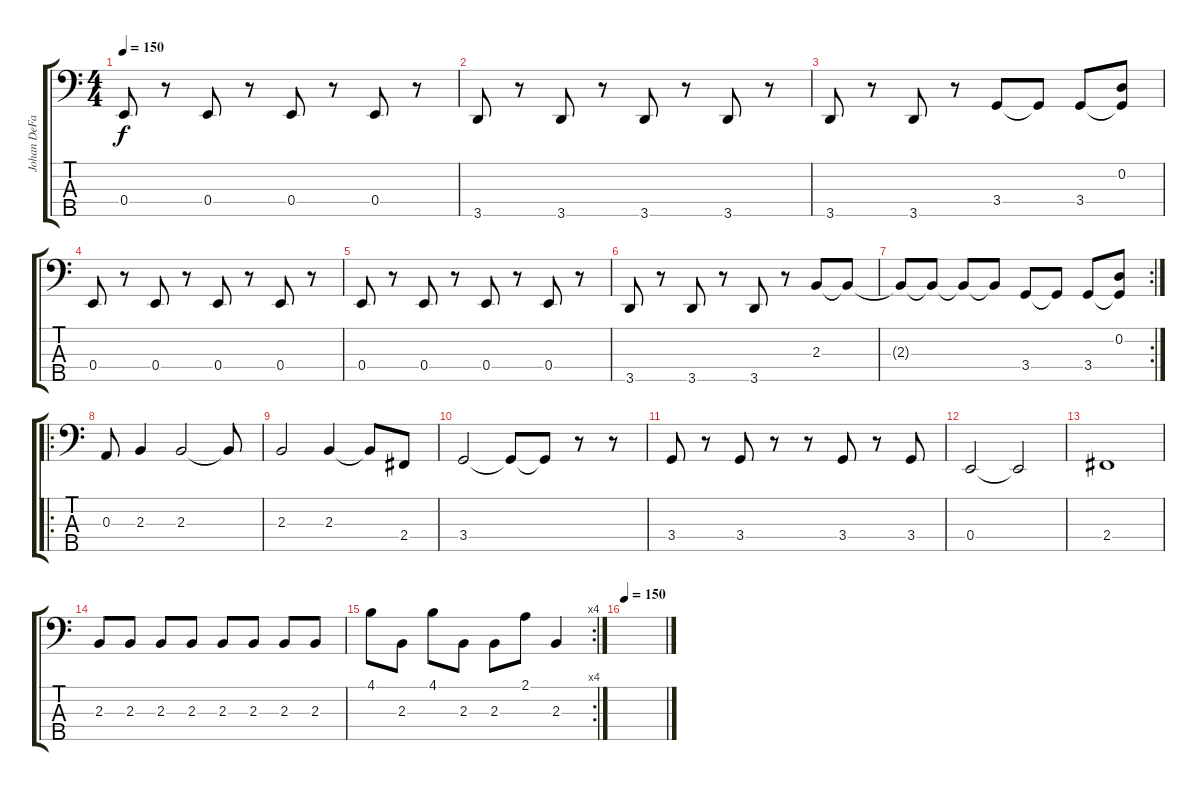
\track ("Johan DeFarfalla" "Johan DeFa") {instrument electricbassfinger}
\staff {score tabs}
\tuning (G2 D2 A1 E1 B0) {hide}
\ts (4 4)
\tempo 150
\clef f4
\ks c
0.4.8{dy f} r.8 0.4.8 r.8 0.4.8 r.8 0.4.8 r.8 |
3.5.8 r.8 3.5.8 r.8 3.5.8 r.8 3.5.8 r.8 |
3.5.8 r.8 3.5.8 r.8 3.4.8 3.4{t}.8 3.4.8 (0.2 3.4{t}).8 |
0.4.8 r.8 0.4.8 r.8 0.4.8 r.8 0.4.8 r.8 |
0.4.8 r.8 0.4.8 r.8 0.4.8 r.8 0.4.8 r.8 |
3.5.8 r.8 3.5.8 r.8 3.5.8 r.8 2.3.8 2.3{t}.8 |
\rc 2
2.3{t}.8 2.3{t}.8 2.3{t}.8 2.3{t}.8 3.4.8 3.4{t}.8 3.4.8 (0.2 3.4{t}).8 |
\ro
0.3.8 2.3.4 2.3.2 2.3{t}.8 |
2.3.2 2.3.4 2.3{t}.8 2.4.8 |
3.4.2 3.4{t}.8 3.4{t}.8 r.8 r.8 |
3.4.8 r.8 3.4.8 r.8 r.8 3.4.8 r.8 3.4.8 |
0.4.2 0.4{t}.2 |
2.4.1 |
2.3.8 2.3.8 2.3.8 2.3.8 2.3.8 2.3.8 2.3.8 2.3.8 |
\rc 4
4.1.8 2.3.8 4.1.8 2.3.8 2.3.8 2.1.8 2.3.4 |
\tempo 150
